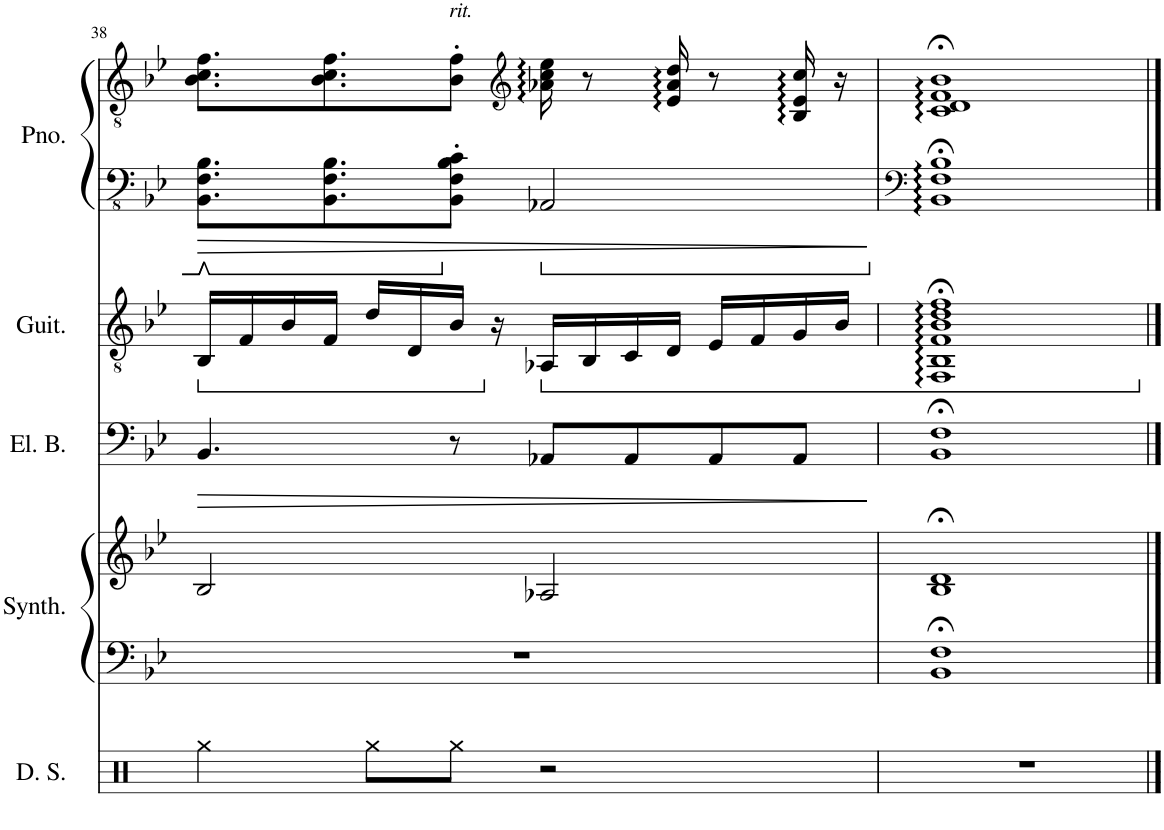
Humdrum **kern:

**kern	**kern	**kern	**kern	**dynam	**kern	**kern	**kern
*part5	*part4	*part4	*part3	*part3	*part2	*part1	*part1
*staff7	*staff6	*staff5	*staff4	*staff4	*staff3	*staff2	*staff1
*I"MDL Drum Set	*I"Warm Synthesizer	*	*I"Electric Bass	*	*I"Classical Guitar	*I"Piano	*
*I'D. S.	*I'Synth.	*	*I'El. B.	*	*I'Guit.	*I'Pno.	*
!!LO:PB:g=z
*clefX	*clefF4	*clefG2	*clefF4	*	*clefGv2	*clefFv4	*clefGv2
*	*	*	*Trd7c12	*	*	*	*
*k[]	*k[b-e-]	*k[b-e-]	*k[b-e-]	*	*k[b-e-]	*k[b-e-]	*k[b-e-]
*M4/4	*M4/4	*M4/4	*M4/4	*	*M4/4	*M4/4	*M4/4
=38	=38	=38	=38	=38	=38	=38	=38
!	!	!	!	!LO:HP:b	!	!	!
*	*	*	*	*	*ped	*	*
4Rgg\	1r	2B-/	4.BB-/	>	16BB-/LL	8.BBB-\ 8.FF\ 8.BB-\L	8.B-\ 8.c\ 8.f\L
.	.	.	.	.	16F/	.	.
.	.	.	.	.	16B-/	.	.
.	.	.	.	.	16F/JJ	8.BBB-\ 8.FF\ 8.BB-\	8.B-\ 8.c\ 8.f\
8Rgg\L	.	.	.	.	16d/LL	.	.
.	.	.	.	.	16D/	.	.
!	!	!	!	!	!	!	!LO:TX:a:i:t=rit.
8Rgg\J	.	.	8r	.	16B-/JJ	8BBB-\' 8FF\' 8BB-\' 8C\'J	8B-\' 8f\'J
*	*	*	*	*	*Xped	*	*
.	.	.	.	.	16r	.	.
*	*	*	*	*	*	*	*clefG2
*	*	*	*	*	*ped	*	*
2r	.	2A-X/	8AA-X/L	.	16AA-X/LL	2AAA-X/	16a-X\:: 16cc\:: 16ee-\::
.	.	.	.	.	16BB-/	.	8r
.	.	.	8AA-/	.	16C/	.	.
.	.	.	.	.	16D/JJ	.	16e-/:: 16a-/:: 16dd/::
.	.	.	8AA-/	.	16E-/LL	.	8r
.	.	.	.	.	16F/	.	.
.	.	.	8AA-/J	.	16G/	.	16B-/:: 16e-/:: 16cc/::
.	.	.	.	.	16B-/JJ	.	16r
.	.	.	.	]	.	.	.
=39	=39	=39	=39	=39	=39	=39	=39
*	*	*	*	*	*	*clefF4	*
1r	1BB-;< 1F;<	1B-;< 1d;<	1BB-;< 1F;<	.	1FF::;< 1BB-::;< 1F::;< 1B-::;< 1d::;< 1f::;<	1BB-:;< 1F:;< 1B-:;<	1c::;< 1d::;< 1f::;< 1b-::;<
*	*	*	*	*	*Xped	*	*
==	==	==	==	==	==	==	==
*-	*-	*-	*-	*-	*-	*-	*-
